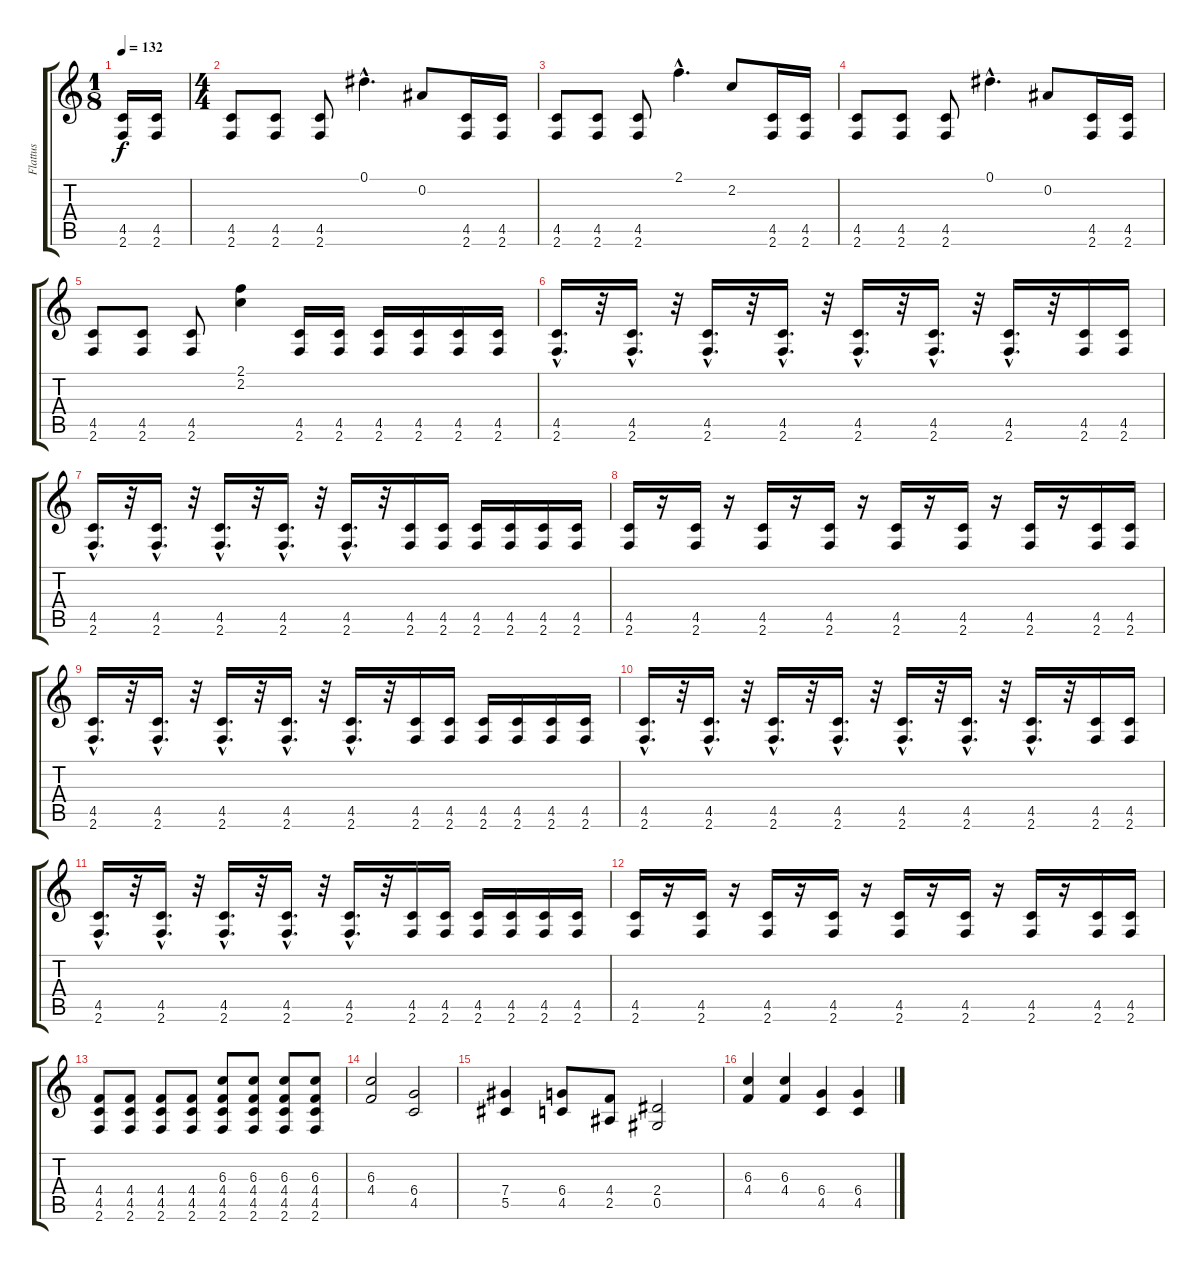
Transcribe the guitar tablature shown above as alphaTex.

\track ("Flattus" "Flattus") {instrument overdrivenguitar}
\staff {score tabs}
\tuning (Eb4 Bb3 Gb3 Db3 Ab2 Eb2) {hide}
\ts (1 8)
\tempo 132
\clef g2
\ks c
(4.5 2.6).16{dy f instrument overdrivenguitar} (4.5 2.6).16 |
\ts (4 4)
(4.5 2.6).8 (4.5 2.6).8 (4.5 2.6).8 0.1{hac}.4{d} 0.2.8 (4.5 2.6).16 (4.5 2.6).16 |
(4.5 2.6).8 (4.5 2.6).8 (4.5 2.6).8 2.1{hac}.4{d} 2.2.8 (4.5 2.6).16 (4.5 2.6).16 |
(4.5 2.6).8 (4.5 2.6).8 (4.5 2.6).8 0.1{hac}.4{d} 0.2.8 (4.5 2.6).16 (4.5 2.6).16 |
(4.5 2.6).8 (4.5 2.6).8 (4.5 2.6).8 (2.1 2.2).4 (4.5 2.6).16 (4.5 2.6).16 (4.5 2.6).16 (4.5 2.6).16 (4.5 2.6).16 (4.5 2.6).16 |
(4.5{hac} 2.6{hac}).16{d} r.32 (4.5{hac} 2.6{hac}).16{d} r.32 (4.5{hac} 2.6{hac}).16{d} r.32 (4.5{hac} 2.6{hac}).16{d} r.32 (4.5{hac} 2.6{hac}).16{d} r.32 (4.5{hac} 2.6{hac}).16{d} r.32 (4.5{hac} 2.6{hac}).16{d} r.32 (4.5 2.6).16 (4.5 2.6).16 |
(4.5{hac} 2.6{hac}).16{d} r.32 (4.5{hac} 2.6{hac}).16{d} r.32 (4.5{hac} 2.6{hac}).16{d} r.32 (4.5{hac} 2.6{hac}).16{d} r.32 (4.5{hac} 2.6{hac}).16{d} r.32 (4.5 2.6).16 (4.5 2.6).16 (4.5 2.6).16 (4.5 2.6).16 (4.5 2.6).16 (4.5 2.6).16 |
(4.5 2.6).16 r.16 (4.5 2.6).16 r.16 (4.5 2.6).16 r.16 (4.5 2.6).16 r.16 (4.5 2.6).16 r.16 (4.5 2.6).16 r.16 (4.5 2.6).16 r.16 (4.5 2.6).16 (4.5 2.6).16 |
(4.5{hac} 2.6{hac}).16{d} r.32 (4.5{hac} 2.6{hac}).16{d} r.32 (4.5{hac} 2.6{hac}).16{d} r.32 (4.5{hac} 2.6{hac}).16{d} r.32 (4.5{hac} 2.6{hac}).16{d} r.32 (4.5 2.6).16 (4.5 2.6).16 (4.5 2.6).16 (4.5 2.6).16 (4.5 2.6).16 (4.5 2.6).16 |
(4.5{hac} 2.6{hac}).16{d} r.32 (4.5{hac} 2.6{hac}).16{d} r.32 (4.5{hac} 2.6{hac}).16{d} r.32 (4.5{hac} 2.6{hac}).16{d} r.32 (4.5{hac} 2.6{hac}).16{d} r.32 (4.5{hac} 2.6{hac}).16{d} r.32 (4.5{hac} 2.6{hac}).16{d} r.32 (4.5 2.6).16 (4.5 2.6).16 |
(4.5{hac} 2.6{hac}).16{d} r.32 (4.5{hac} 2.6{hac}).16{d} r.32 (4.5{hac} 2.6{hac}).16{d} r.32 (4.5{hac} 2.6{hac}).16{d} r.32 (4.5{hac} 2.6{hac}).16{d} r.32 (4.5 2.6).16 (4.5 2.6).16 (4.5 2.6).16 (4.5 2.6).16 (4.5 2.6).16 (4.5 2.6).16 |
(4.5 2.6).16 r.16 (4.5 2.6).16 r.16 (4.5 2.6).16 r.16 (4.5 2.6).16 r.16 (4.5 2.6).16 r.16 (4.5 2.6).16 r.16 (4.5 2.6).16 r.16 (4.5 2.6).16 (4.5 2.6).16 |
(4.4 4.5 2.6).8 (4.4 4.5 2.6).8 (4.4 4.5 2.6).8 (4.4 4.5 2.6).8 (6.3 4.4 4.5 2.6).8 (6.3 4.4 4.5 2.6).8 (6.3 4.4 4.5 2.6).8 (6.3 4.4 4.5 2.6).8 |
(6.3 4.4).2 (6.4 4.5).2 |
(7.4 5.5).4 (6.4 4.5).8 (4.4 2.5).8 (2.4 0.5).2 |
(6.3 4.4).4 (6.3 4.4).4 (6.4 4.5).4 (6.4 4.5).4
